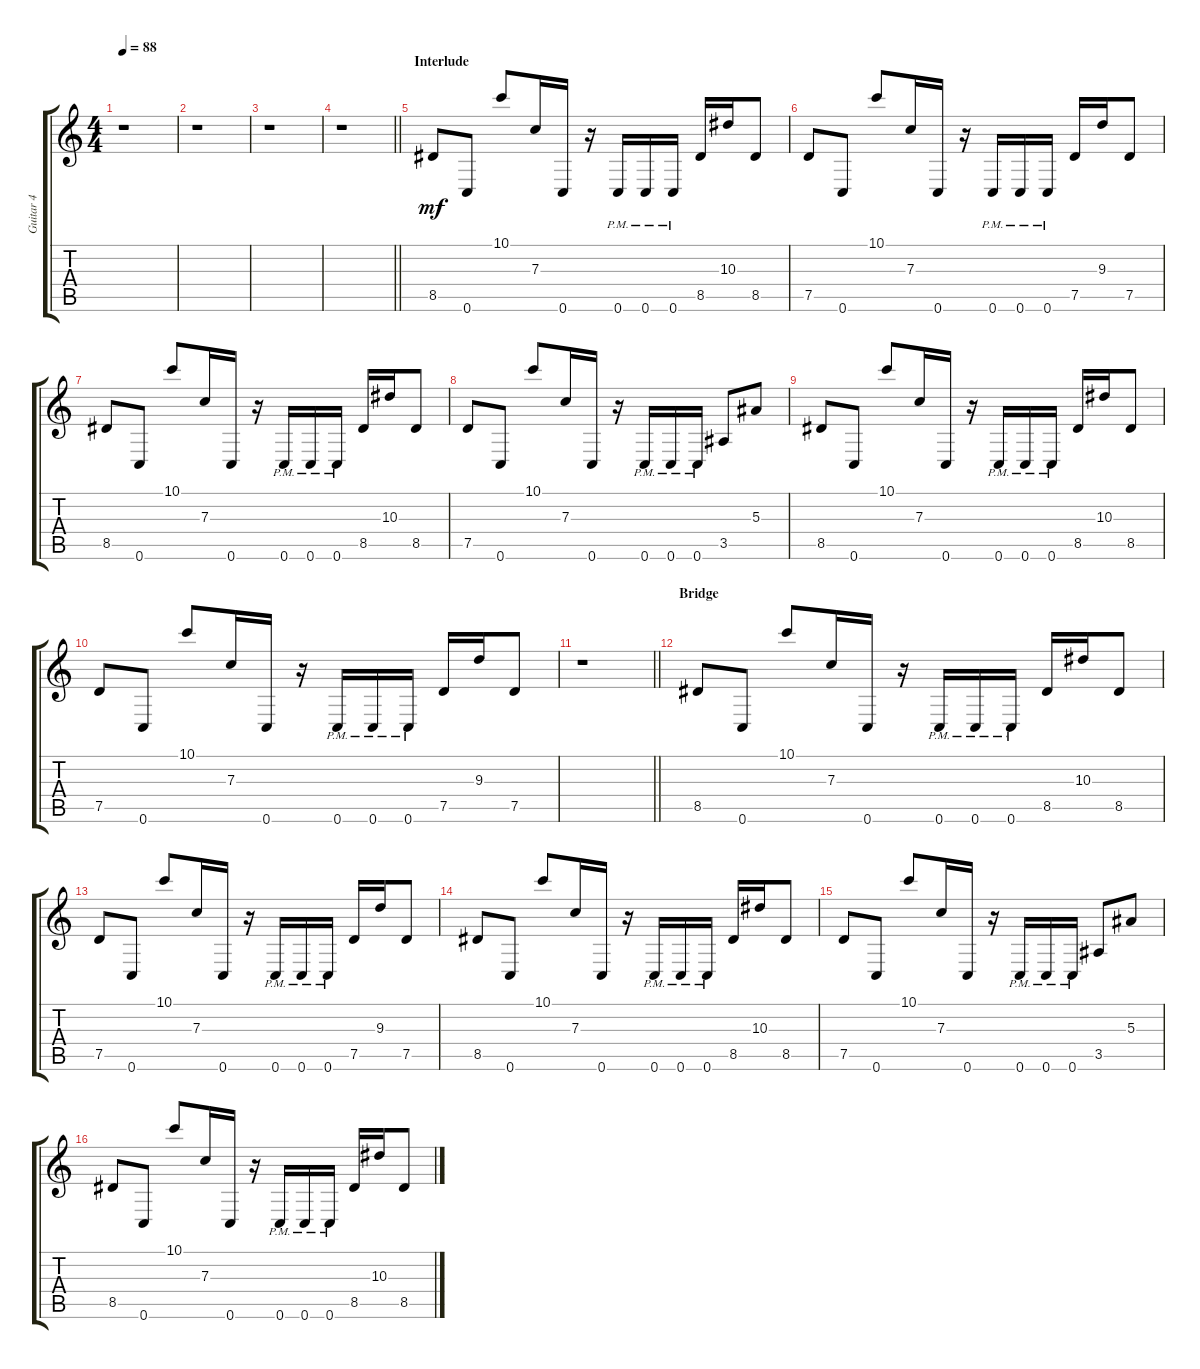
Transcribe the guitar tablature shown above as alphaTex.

\track ("Guitar 4" "Guitar 4") {instrument distortionguitar}
\staff {score tabs}
\tuning (D4 A3 F3 C3 G2 C2) {hide}
\ts (4 4)
\tempo 88
\clef g2
\ks c
r.1{dy mf} |
r.1 |
r.1 |
\barLineRight lightlight
r.1 |
\section ("" "Interlude")
8.5.8 0.6.8 10.1.8 7.3.16 0.6.16 r.16 0.6{pm}.16 0.6{pm}.16 0.6{pm}.16 8.5.16 10.3.16 8.5.8 |
7.5.8 0.6.8 10.1.8 7.3.16 0.6.16 r.16 0.6{pm}.16 0.6{pm}.16 0.6{pm}.16 7.5.16 9.3.16 7.5.8 |
8.5.8 0.6.8 10.1.8 7.3.16 0.6.16 r.16 0.6{pm}.16 0.6{pm}.16 0.6{pm}.16 8.5.16 10.3.16 8.5.8 |
7.5.8 0.6.8 10.1.8 7.3.16 0.6.16 r.16 0.6{pm}.16 0.6{pm}.16 0.6{pm}.16 3.5.8 5.3.8 |
8.5.8 0.6.8 10.1.8 7.3.16 0.6.16 r.16 0.6{pm}.16 0.6{pm}.16 0.6{pm}.16 8.5.16 10.3.16 8.5.8 |
7.5.8 0.6.8 10.1.8 7.3.16 0.6.16 r.16 0.6{pm}.16 0.6{pm}.16 0.6{pm}.16 7.5.16 9.3.16 7.5.8 |
\barLineRight lightlight
r.1 |
\section ("" "Bridge")
8.5.8 0.6.8 10.1.8 7.3.16 0.6.16 r.16 0.6{pm}.16 0.6{pm}.16 0.6{pm}.16 8.5.16 10.3.16 8.5.8 |
7.5.8 0.6.8 10.1.8 7.3.16 0.6.16 r.16 0.6{pm}.16 0.6{pm}.16 0.6{pm}.16 7.5.16 9.3.16 7.5.8 |
8.5.8 0.6.8 10.1.8 7.3.16 0.6.16 r.16 0.6{pm}.16 0.6{pm}.16 0.6{pm}.16 8.5.16 10.3.16 8.5.8 |
7.5.8 0.6.8 10.1.8 7.3.16 0.6.16 r.16 0.6{pm}.16 0.6{pm}.16 0.6{pm}.16 3.5.8 5.3.8 |
8.5.8 0.6.8 10.1.8 7.3.16 0.6.16 r.16 0.6{pm}.16 0.6{pm}.16 0.6{pm}.16 8.5.16 10.3.16 8.5.8
